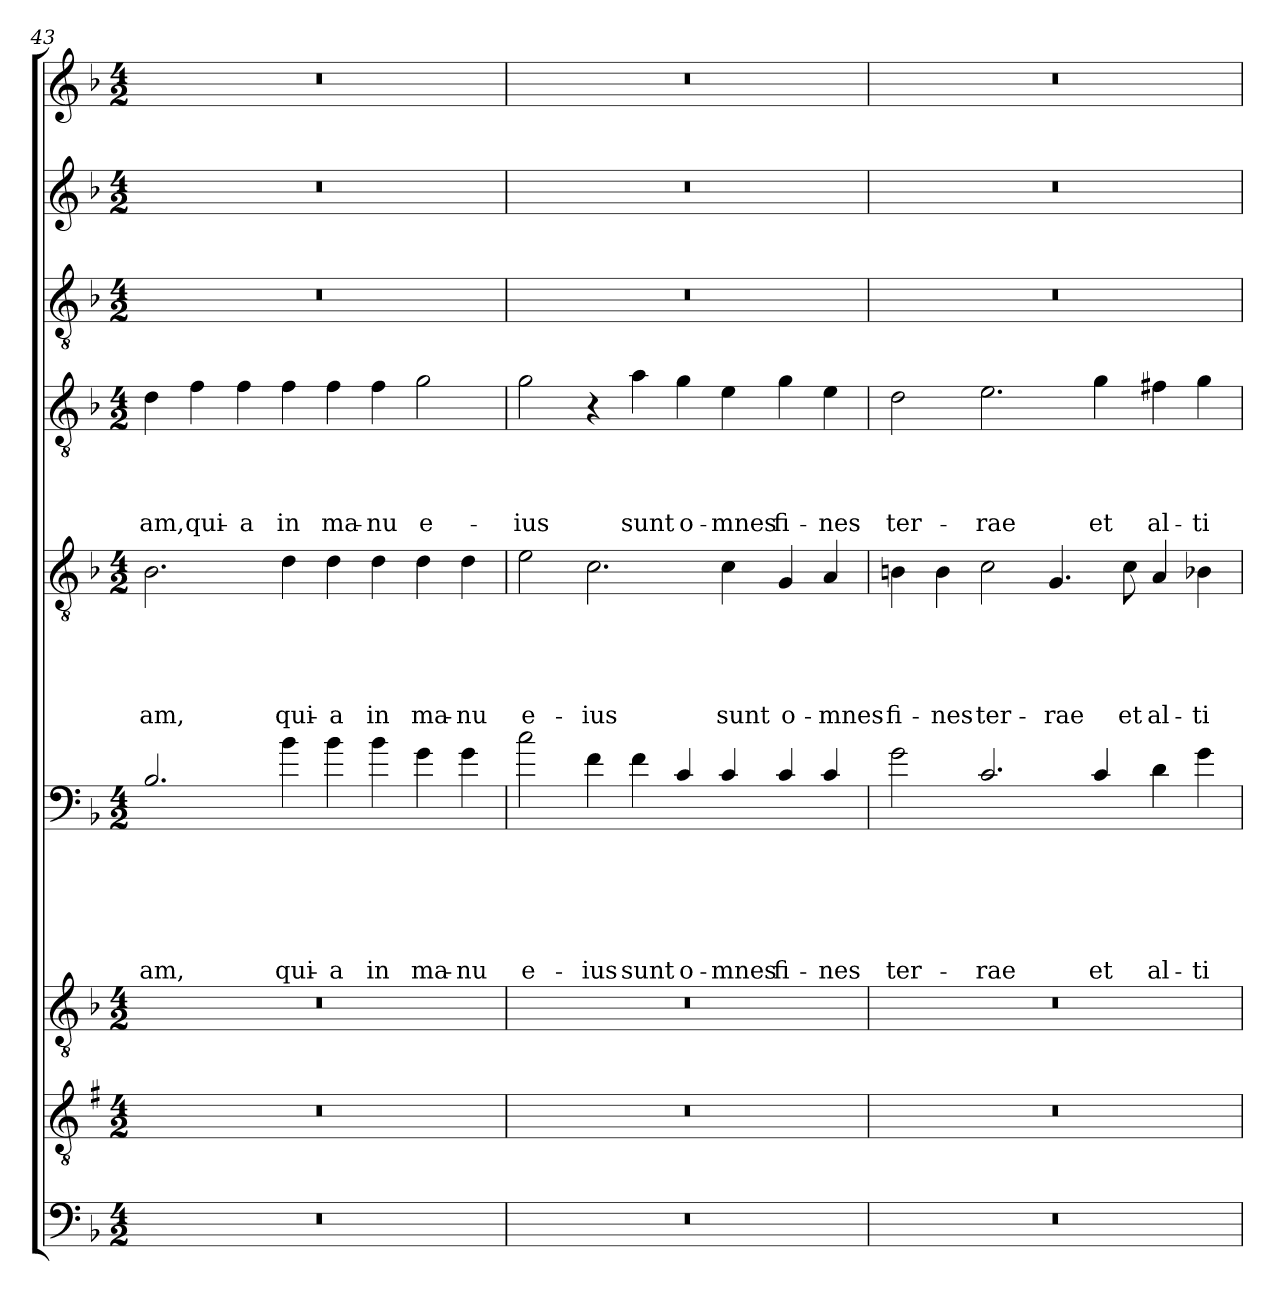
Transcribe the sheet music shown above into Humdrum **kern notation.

**kern	**kern	**kern	**kern	**text	**text	**text	**text	**text	**text	**kern	**text	**text	**text	**text	**text	**kern	**text	**text	**text	**text	**kern	**kern	**kern
*part9	*part8	*part7	*part6	*part6	*part6	*part6	*part6	*part6	*part6	*part5	*part5	*part5	*part5	*part5	*part5	*part4	*part4	*part4	*part4	*part4	*part3	*part2	*part1
*staff9	*staff8	*staff7	*staff6	*staff6	*staff6	*staff6	*staff6	*staff6	*staff6	*staff5	*staff5	*staff5	*staff5	*staff5	*staff5	*staff4	*staff4	*staff4	*staff4	*staff4	*staff3	*staff2	*staff1
*clefF4	*clefGv2	*clefGv2	*clefF4	*	*	*	*	*	*	*clefGv2	*	*	*	*	*	*clefGv2	*	*	*	*	*clefGv2	*clefG2	*clefG2
*	*ITrd1c2	*	*ITrd8c14	*	*	*	*	*	*	*	*	*	*	*	*	*	*	*	*	*	*	*	*
*k[b-]	*k[b-]	*k[b-]	*k[b-]	*	*	*	*	*	*	*k[b-]	*	*	*	*	*	*k[b-]	*	*	*	*	*k[b-]	*k[b-]	*k[b-]
*F:	*F:	*F:	*F:	*	*	*	*	*	*	*F:	*	*	*	*	*	*F:	*	*	*	*	*F:	*F:	*F:
*M4/2	*M4/2	*M4/2	*M4/2	*	*	*	*	*	*	*M4/2	*	*	*	*	*	*M4/2	*	*	*	*	*M4/2	*M4/2	*M4/2
=43	=43	=43	=43	=43	=43	=43	=43	=43	=43	=43	=43	=43	=43	=43	=43	=43	=43	=43	=43	=43	=43	=43	=43
!	!	!	!	!	!	!	!	!	!LO:LY:b	!	!	!	!	!	!LO:LY:b	!	!	!	!	!LO:LY:b	!	!	!
0r	0r	0r	2.BB-/	.	.	.	.	.	-am,	2.B-\	.	.	.	.	-am,	4d\	.	.	.	-am,	0r	0r	0r
!	!	!	!	!	!	!	!	!	!	!	!	!	!	!	!	!	!	!	!	!LO:LY:b	!	!	!
.	.	.	.	.	.	.	.	.	.	.	.	.	.	.	.	4f\	.	.	.	qui-	.	.	.
!	!	!	!	!	!	!	!	!	!	!	!	!	!	!	!	!	!	!	!	!LO:LY:b	!	!	!
.	.	.	.	.	.	.	.	.	.	.	.	.	.	.	.	4f\	.	.	.	-a	.	.	.
!	!	!	!	!	!	!	!	!	!LO:LY:b	!	!	!	!	!	!LO:LY:b	!	!	!	!	!LO:LY:b	!	!	!
.	.	.	4B-\	.	.	.	.	.	qui-	4d\	.	.	.	.	qui-	4f\	.	.	.	in	.	.	.
!	!	!	!	!	!	!	!	!	!LO:LY:b	!	!	!	!	!	!LO:LY:b	!	!	!	!	!LO:LY:b	!	!	!
.	.	.	4B-\	.	.	.	.	.	-a	4d\	.	.	.	.	-a	4f\	.	.	.	ma-	.	.	.
!	!	!	!	!	!	!	!	!	!LO:LY:b	!	!	!	!	!	!LO:LY:b	!	!	!	!	!LO:LY:b	!	!	!
.	.	.	4B-\	.	.	.	.	.	in	4d\	.	.	.	.	in	4f\	.	.	.	-nu	.	.	.
!	!	!	!	!	!	!	!	!	!LO:LY:b	!	!	!	!	!	!LO:LY:b	!	!	!	!	!LO:LY:b	!	!	!
.	.	.	4G\	.	.	.	.	.	ma-	4d\	.	.	.	.	ma-	2g\	.	.	.	e-	.	.	.
!	!	!	!	!	!	!	!	!	!LO:LY:b	!	!	!	!	!	!LO:LY:b	!	!	!	!	!	!	!	!
.	.	.	4G\	.	.	.	.	.	-nu	4d\	.	.	.	.	-nu	.	.	.	.	.	.	.	.
=44	=44	=44	=44	=44	=44	=44	=44	=44	=44	=44	=44	=44	=44	=44	=44	=44	=44	=44	=44	=44	=44	=44	=44
!	!	!	!	!	!	!	!	!	!LO:LY:b	!	!	!	!	!	!LO:LY:b	!	!	!	!	!LO:LY:b	!	!	!
0r	0r	0r	2c\	.	.	.	.	.	e-	2e\	.	.	.	.	e-	2g\	.	.	.	-ius	0r	0r	0r
!	!	!	!	!	!	!	!	!	!LO:LY:b	!	!	!	!	!	!LO:LY:b	!	!	!	!	!	!	!	!
.	.	.	4F\	.	.	.	.	.	-ius	2.c\	.	.	.	.	-ius	4r	.	.	.	.	.	.	.
!	!	!	!	!	!	!	!	!	!LO:LY:b	!	!	!	!	!	!	!	!	!	!	!LO:LY:b	!	!	!
.	.	.	4F\	.	.	.	.	.	sunt	.	.	.	.	.	.	4a\	.	.	.	sunt	.	.	.
!	!	!	!	!	!	!	!	!	!LO:LY:b	!	!	!	!	!	!	!	!	!	!	!LO:LY:b	!	!	!
.	.	.	4C/	.	.	.	.	.	o-	.	.	.	.	.	.	4g\	.	.	.	o-	.	.	.
!	!	!	!	!	!	!	!	!	!LO:LY:b	!	!	!	!	!	!LO:LY:b	!	!	!	!	!LO:LY:b	!	!	!
.	.	.	4C/	.	.	.	.	.	-mnes	4c\	.	.	.	.	sunt	4e\	.	.	.	-mnes	.	.	.
!	!	!	!	!	!	!	!	!	!LO:LY:b	!	!	!	!	!	!LO:LY:b	!	!	!	!	!LO:LY:b	!	!	!
.	.	.	4C/	.	.	.	.	.	fi-	4G/	.	.	.	.	o-	4g\	.	.	.	fi-	.	.	.
!	!	!	!	!	!	!	!	!	!LO:LY:b	!	!	!	!	!	!LO:LY:b	!	!	!	!	!LO:LY:b	!	!	!
.	.	.	4C/	.	.	.	.	.	-nes	4A/	.	.	.	.	-mnes	4e\	.	.	.	-nes	.	.	.
!!LO:LB:g=z
=45	=45	=45	=45	=45	=45	=45	=45	=45	=45	=45	=45	=45	=45	=45	=45	=45	=45	=45	=45	=45	=45	=45	=45
!	!	!	!	!	!	!	!	!	!LO:LY:b	!	!	!	!	!	!LO:LY:b	!	!	!	!	!LO:LY:b	!	!	!
0r	0r	0r	2G\	.	.	.	.	.	ter-	4Bn\	.	.	.	.	fi-	2d\	.	.	.	ter-	0r	0r	0r
!	!	!	!	!	!	!	!	!	!	!	!	!	!	!	!LO:LY:b	!	!	!	!	!	!	!	!
.	.	.	.	.	.	.	.	.	.	4B\	.	.	.	.	-nes	.	.	.	.	.	.	.	.
!	!	!	!	!	!	!	!	!	!LO:LY:b	!	!	!	!	!	!LO:LY:b	!	!	!	!	!LO:LY:b	!	!	!
.	.	.	2.C/	.	.	.	.	.	-rae	2c\	.	.	.	.	ter-	2.e\	.	.	.	-rae	.	.	.
!	!	!	!	!	!	!	!	!	!	!	!	!	!	!	!LO:LY:b	!	!	!	!	!	!	!	!
.	.	.	.	.	.	.	.	.	.	4.G/	.	.	.	.	-rae	.	.	.	.	.	.	.	.
!	!	!	!	!	!	!	!	!	!LO:LY:b	!	!	!	!	!	!	!	!	!	!	!LO:LY:b	!	!	!
.	.	.	4C/	.	.	.	.	.	et	.	.	.	.	.	.	4g\	.	.	.	et	.	.	.
!	!	!	!	!	!	!	!	!	!	!	!	!	!	!	!LO:LY:b	!	!	!	!	!	!	!	!
.	.	.	.	.	.	.	.	.	.	8c\	.	.	.	.	et	.	.	.	.	.	.	.	.
!	!	!	!	!	!	!	!	!	!LO:LY:b	!	!	!	!	!	!LO:LY:b	!	!	!	!	!LO:LY:b	!	!	!
.	.	.	4D\	.	.	.	.	.	al-	4A/	.	.	.	.	al-	4f#X\	.	.	.	al-	.	.	.
!	!	!	!	!	!	!	!	!	!LO:LY:b	!	!	!	!	!	!LO:LY:b	!	!	!	!	!LO:LY:b	!	!	!
.	.	.	4G\	.	.	.	.	.	-ti-	4B-X\	.	.	.	.	-ti-	4g\	.	.	.	-ti-	.	.	.
=	=	=	=	=	=	=	=	=	=	=	=	=	=	=	=	=	=	=	=	=	=	=	=
*-	*-	*-	*-	*-	*-	*-	*-	*-	*-	*-	*-	*-	*-	*-	*-	*-	*-	*-	*-	*-	*-	*-	*-
